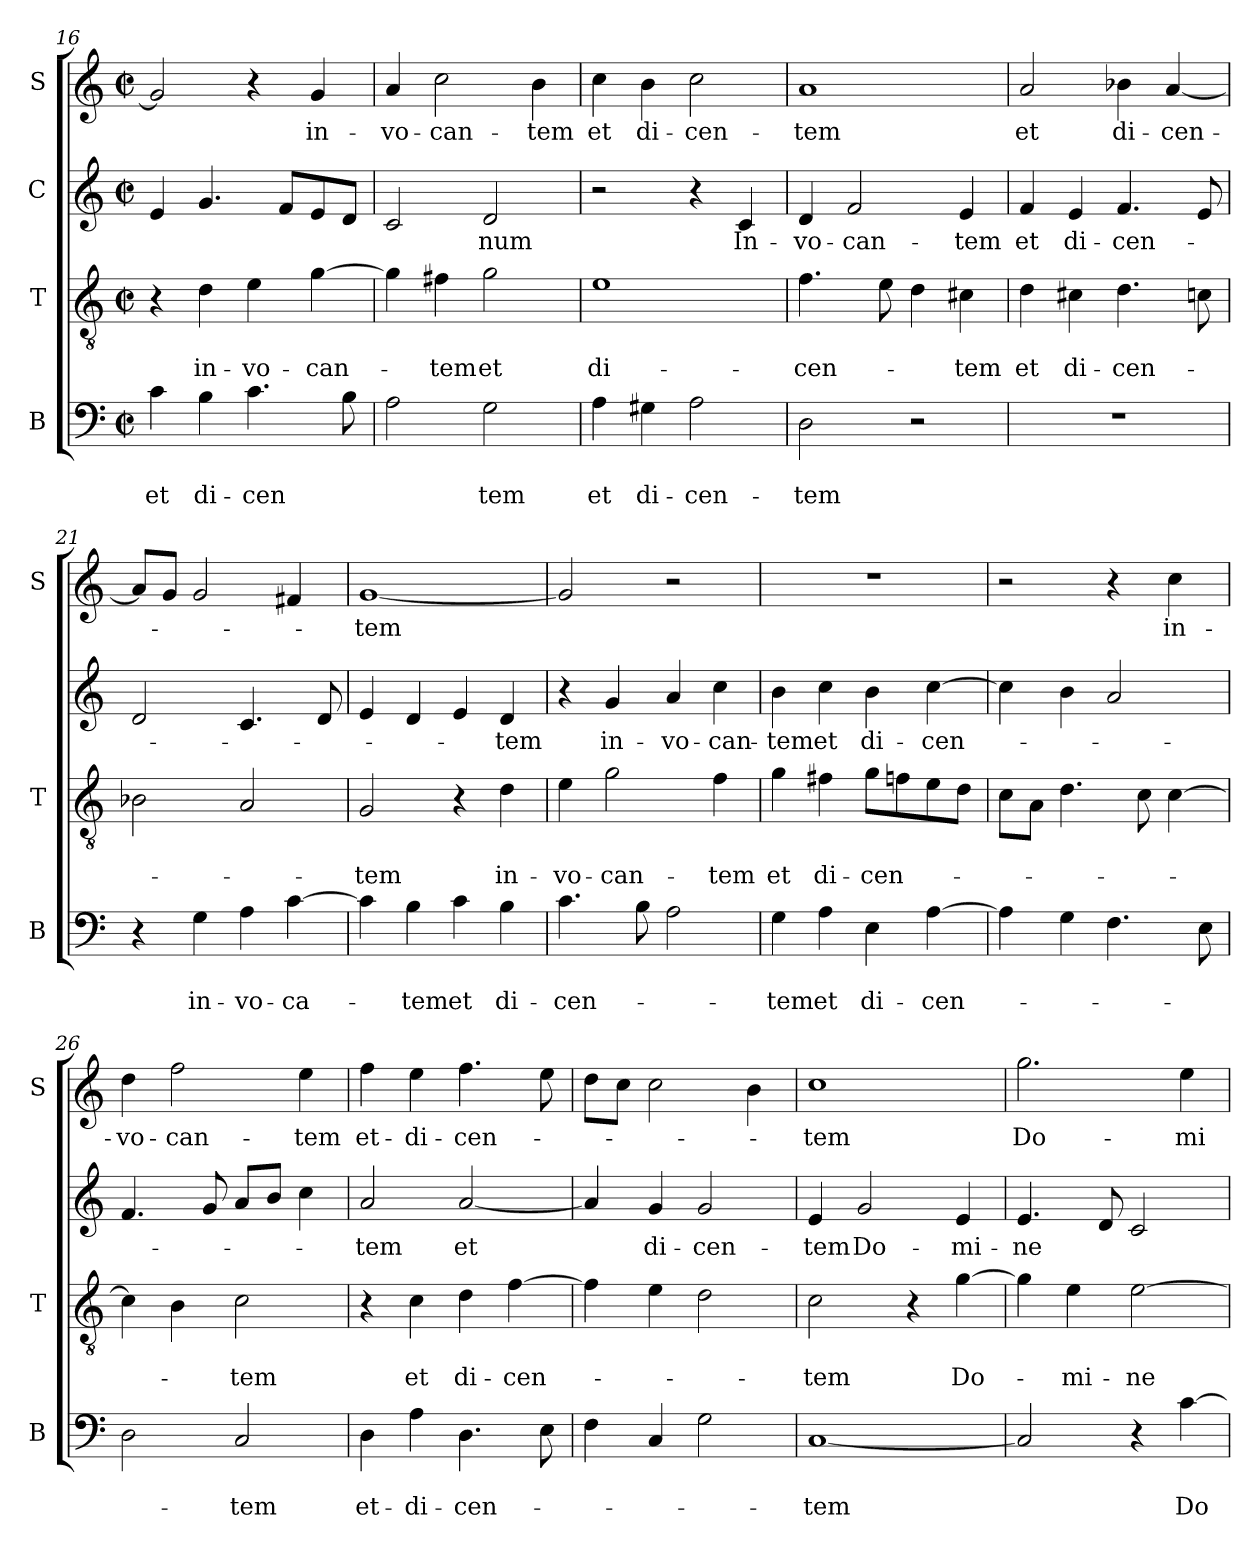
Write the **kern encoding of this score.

**kern	**text	**text	**kern	**text	**text	**kern	**text	**kern	**text
*part4	*part4	*part4	*part3	*part3	*part3	*part2	*part2	*part1	*part1
*staff4	*staff4	*staff4	*staff3	*staff3	*staff3	*staff2	*staff2	*staff1	*staff1
*I"B	*	*	*I"T	*	*	*I"C	*	*I"S	*
*I'B	*	*	*I'T	*	*	*	*	*I'S	*
!!LO:LB:g=z
*clefF4	*	*	*clefGv2	*	*	*clefG2	*	*clefG2	*
*k[]	*	*	*k[]	*	*	*k[]	*	*k[]	*
*C:	*	*	*C:	*	*	*C:	*	*C:	*
*M2/2	*	*	*M2/2	*	*	*M2/2	*	*M2/2	*
*met(c|)	*	*	*met(c|)	*	*	*met(c|)	*	*met(c|)	*
=16	=16	=16	=16	=16	=16	=16	=16	=16	=16
4c\	.	et	4r	.	.	4e/	.	2g/]	.
4B\	.	di-	4d\	.	in-	4.g/	.	.	.
4.c\	.	-cen	4e\	.	-vo-	.	.	4r	.
.	.	.	.	.	.	8f/L	.	.	.
.	.	.	[4g\	.	-can-	8e/	.	4g/	-in-
8B\	.	.	.	.	.	8d/J	.	.	.
=17	=17	=17	=17	=17	=17	=17	=17	=17	=17
2A\	.	.	4g\]	.	.	2c/	.	4a/	-vo-
.	.	.	4f#X\	.	-tem	.	.	2cc\	-can-
2G\	.	tem	2g\	.	et	2d/	-num	.	.
.	.	.	.	.	.	.	.	4b\	-tem
=18	=18	=18	=18	=18	=18	=18	=18	=18	=18
4A\	.	et	1e	.	di-	2r	.	4cc\	et
4G#X\	.	di-	.	.	.	.	.	4b\	di-
2A\	.	-cen-	.	.	.	4r	.	2cc\	-cen-
.	.	.	.	.	.	4c/	In-	.	.
=19	=19	=19	=19	=19	=19	=19	=19	=19	=19
2D\	.	-tem	4.f\	.	-cen-	4d/	-vo-	1a	-tem
.	.	.	.	.	.	2f/	-can-	.	.
.	.	.	8e\	.	.	.	.	.	.
2r	.	.	4d\	.	.	.	.	.	.
.	.	.	4c#X\	.	-tem	4e/	-tem	.	.
=20	=20	=20	=20	=20	=20	=20	=20	=20	=20
1r	.	.	4d\	.	et	4f/	et	2a/	et
.	.	.	4c#X\	.	di-	4e/	di-	.	.
.	.	.	4.d\	.	-cen-	4.f/	-cen-	4b-X\	di-
.	.	.	.	.	.	.	.	[4a/	-cen-
.	.	.	8cn\	.	.	8e/	.	.	.
!!LO:PB:g=z
=21	=21	=21	=21	=21	=21	=21	=21	=21	=21
4r	.	.	2B-X\	.	.	2d/	.	8a/L]	.
.	.	.	.	.	.	.	.	8g/J	.
4G\	.	in-	.	.	.	.	.	2g/	.
4A\	.	-vo-	2A/	.	.	4.c/	.	.	.
[4c\	.	-ca-	.	.	.	.	.	4f#X/	.
.	.	.	.	.	.	8d/	.	.	.
=22	=22	=22	=22	=22	=22	=22	=22	=22	=22
4c\]	.	.	2G/	.	-tem	4e/	.	[1g	-tem
4B\	.	-tem	.	.	.	4d/	.	.	.
4c\	.	et	4r	.	.	4e/	.	.	.
4B\	.	di-	4d\	.	in-	4d/	-tem	.	.
=23	=23	=23	=23	=23	=23	=23	=23	=23	=23
4.c\	.	-cen-	4e\	.	-vo-	4r	.	2g/]	.
.	.	.	2g\	.	-can-	4g/	in-	.	.
8B\	.	.	.	.	.	.	.	.	.
2A\	.	.	.	.	.	4a/	-vo-	2r	.
.	.	.	4f\	.	-tem	4cc\	-can-	.	.
=24	=24	=24	=24	=24	=24	=24	=24	=24	=24
4G\	.	-tem	4g\	.	et	4b\	-tem	1r	.
4A\	.	et	4f#X\	.	di-	4cc\	et	.	.
4E\	.	di-	8g\L	.	-cen-	4b\	di-	.	.
.	.	.	8fn\	.	.	.	.	.	.
[4A\	.	-cen-	8e\	.	.	[4cc\	-cen-	.	.
.	.	.	8d\J	.	.	.	.	.	.
=25	=25	=25	=25	=25	=25	=25	=25	=25	=25
4A\]	.	.	8c\L	.	.	4cc\]	.	2r	.
.	.	.	8A\J	.	.	.	.	.	.
4G\	.	.	4.d\	.	.	4b\	.	.	.
4.F\	.	.	.	.	.	2a/	.	4r	.
.	.	.	8c\	.	.	.	.	.	.
.	.	.	[4c\	.	.	.	.	4cc\	in-
8E\	.	.	.	.	.	.	.	.	.
!!LO:LB:g=z
=26	=26	=26	=26	=26	=26	=26	=26	=26	=26
2D\	.	.	4c\]	.	.	4.f/	.	4dd\	-vo-
.	.	.	4B\	.	.	.	.	2ff\	-can-
.	.	.	.	.	.	8g/	.	.	.
2C/	.	-tem	2c\	.	-tem	8a/L	.	.	.
.	.	.	.	.	.	8b/J	.	.	.
.	.	.	.	.	.	4cc\	.	4ee\	-tem
=27	=27	=27	=27	=27	=27	=27	=27	=27	=27
4D\	.	et-	4r	.	.	2a/	-tem	4ff\	et-
4A\	.	-di-	4c\	.	et	.	.	4ee\	-di-
4.D\	.	-cen-	4d\	.	di-	[2a/	et	4.ff\	-cen-
.	.	.	[4f\	.	-cen-	.	.	.	.
8E\	.	.	.	.	.	.	.	8ee\	.
=28	=28	=28	=28	=28	=28	=28	=28	=28	=28
4F\	.	.	4f\]	.	.	4a/]	.	8dd\L	.
.	.	.	.	.	.	.	.	8cc\J	.
4C/	.	.	4e\	.	.	4g/	di-	2cc\	.
2G\	.	.	2d\	.	.	2g/	-cen-	.	.
.	.	.	.	.	.	.	.	4b\	.
=29	=29	=29	=29	=29	=29	=29	=29	=29	=29
[1C	.	-tem	2c\	.	-tem	4e/	-tem	1cc	-tem
.	.	.	.	.	.	2g/	Do-	.	.
.	.	.	4r	.	.	.	.	.	.
.	.	.	[4g\	.	Do-	4e/	-mi-	.	.
=30	=30	=30	=30	=30	=30	=30	=30	=30	=30
2C/]	.	.	4g\]	.	.	4.e/	-ne	2.gg\	Do-
.	.	.	4e\	.	-mi-	.	.	.	.
.	.	.	.	.	.	8d/	.	.	.
4r	.	.	[2e\	.	-ne	2c/	.	.	.
[4c\	.	Do-	.	.	.	.	.	4ee\	-mi-
=	=	=	=	=	=	=	=	=	=
*-	*-	*-	*-	*-	*-	*-	*-	*-	*-
